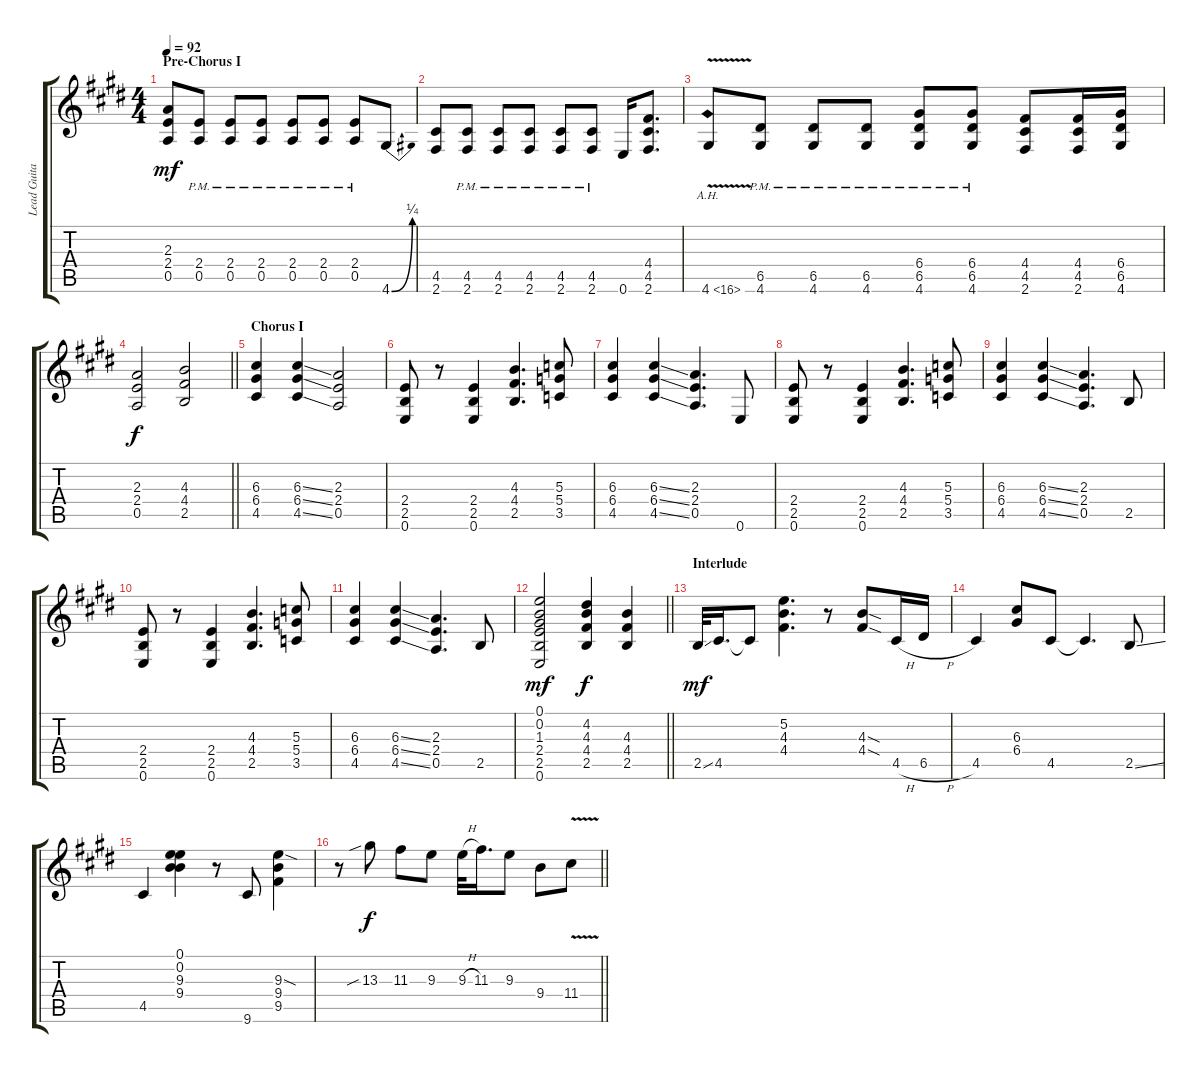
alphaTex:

\track ("Lead Guitar" "Lead Guita") {instrument distortionguitar}
\staff {score tabs}
\tuning (E4 B3 G3 D3 A2 E2) {hide}
\ts (4 4)
\section ("" "Pre-Chorus I")
\tempo 92
\clef g2
\ks e
(2.3 2.4 0.5).8{dy mf} (2.4{pm} 0.5{pm}).8 (2.4{pm} 0.5{pm}).8 (2.4{pm} 0.5{pm}).8 (2.4{pm} 0.5{pm}).8 (2.4{pm} 0.5{pm}).8 (2.4{pm} 0.5{pm}).8 4.6{be (bend 0 0 60 1)}.8 |
(4.5 2.6).8 (4.5{pm} 2.6{pm}).8 (4.5{pm} 2.6{pm}).8 (4.5{pm} 2.6{pm}).8 (4.5{pm} 2.6{pm}).8 (4.5{pm} 2.6{pm}).8 0.6.16 (4.4 4.5 2.6).8{d} |
4.6{ah 12 v}.8 (6.5{pm} 4.6{pm}).8 (6.5{pm} 4.6{pm}).8 (6.5{pm} 4.6{pm}).8 (6.4{pm} 6.5{pm} 4.6{pm}).8 (6.4{pm} 6.5{pm} 4.6{pm}).8 (4.4 4.5 2.6).8 (4.4 4.5 2.6).16 (6.4 6.5 4.6).16 |
\barLineRight lightlight
(2.3 2.4 0.5).2{dy f} (4.3 4.4 2.5).2 |
\section ("" "Chorus I")
(6.3 6.4 4.5).4 (6.3{ss} 6.4{ss} 4.5{ss}).4 (2.3 2.4 0.5).2 |
(2.4 2.5 0.6).8 r.8 (2.4 2.5 0.6).4 (4.3 4.4 2.5).4{d} (5.3 5.4 3.5).8 |
(6.3 6.4 4.5).4 (6.3{ss} 6.4{ss} 4.5{ss}).4 (2.3 2.4 0.5).4{d} 0.6.8 |
(2.4 2.5 0.6).8 r.8 (2.4 2.5 0.6).4 (4.3 4.4 2.5).4{d} (5.3 5.4 3.5).8 |
(6.3 6.4 4.5).4 (6.3{ss} 6.4{ss} 4.5{ss}).4 (2.3 2.4 0.5).4{d} 2.5.8 |
(2.4 2.5 0.6).8 r.8 (2.4 2.5 0.6).4 (4.3 4.4 2.5).4{d} (5.3 5.4 3.5).8 |
(6.3 6.4 4.5).4 (6.3{ss} 6.4{ss} 4.5{ss}).4 (2.3 2.4 0.5).4{d} 2.5.8 |
\barLineRight lightlight
(0.1 0.2 1.3 2.4 2.5 0.6).2{dy mf} (4.2 4.3 4.4 2.5).4{dy f} (4.3 4.4 2.5).4 |
\section ("" "Interlude")
2.5{ss}.32{dy mf} 4.5.16{d} 4.5{t}.8 (5.2 4.3 4.4).4{d} r.8 (4.3{sod} 4.4{sod}).8 4.5{h}.16 6.5{h}.16 |
4.5.4 (6.3 6.4).8 4.5.8 4.5{t}.4{d} 2.5{ss}.8 |
4.5.4 (0.1 0.2 9.3 9.4).4 r.8 9.6.8 (9.3{sod} 9.4 9.5).4 |
\barLineRight lightlight
r.8 13.3{sib}.8{dy f} 11.3.8 9.3.8 9.3{h}.32 11.3.16{d} 9.3.8 9.4.8 11.4{v}.8
